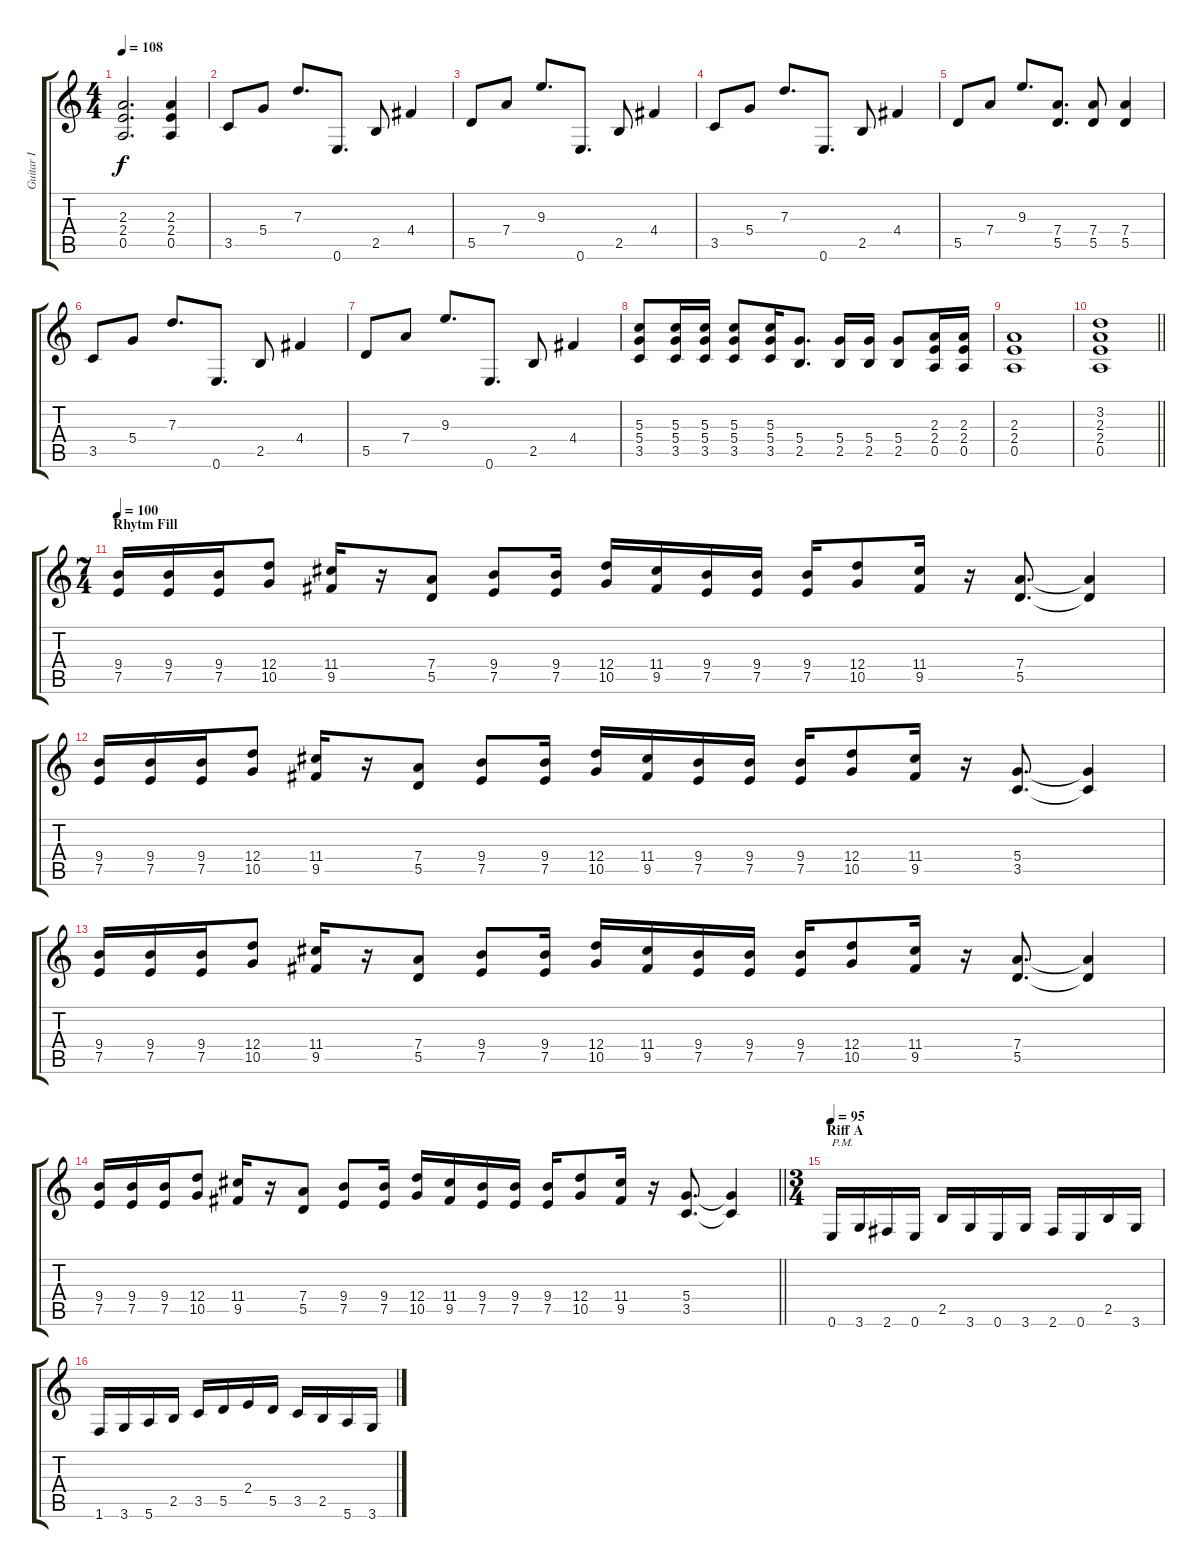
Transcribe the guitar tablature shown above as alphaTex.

\track ("Guitar I" "Guitar I") {instrument distortionguitar}
\staff {score tabs}
\tuning (E4 B3 G3 D3 A2 E2) {hide}
\ts (4 4)
\tempo 108
\clef g2
\ks c
(2.3 2.4 0.5).2{d dy f} (2.3 2.4 0.5).4 |
3.5.8 5.4.8 7.3.8{d} 0.6.8{d} 2.5.8 4.4.4 |
5.5.8 7.4.8 9.3.8{d} 0.6.8{d} 2.5.8 4.4.4 |
3.5.8 5.4.8 7.3.8{d} 0.6.8{d} 2.5.8 4.4.4 |
5.5.8 7.4.8 9.3.8{d} (7.4 5.5).8{d} (7.4 5.5).8 (7.4 5.5).4 |
3.5.8 5.4.8 7.3.8{d} 0.6.8{d} 2.5.8 4.4.4 |
5.5.8 7.4.8 9.3.8{d} 0.6.8{d} 2.5.8 4.4.4 |
(5.3 5.4 3.5).8 (5.3 5.4 3.5).16 (5.3 5.4 3.5).16 (5.3 5.4 3.5).8 (5.3 5.4 3.5).16 (5.4 2.5).8{d} (5.4 2.5).16 (5.4 2.5).16 (5.4 2.5).8 (2.3 2.4 0.5).16 (2.3 2.4 0.5).16 |
(2.3 2.4 0.5).1 |
\barLineRight lightlight
(3.2 2.3 2.4 0.5).1 |
\ts (7 4)
\section ("" "Rhytm Fill")
\tempo 100
(9.4 7.5).16 (9.4 7.5).16 (9.4 7.5).16 (12.4 10.5).8 (11.4 9.5).16 r.16 (7.4 5.5).8 (9.4 7.5).8 (9.4 7.5).16 (12.4 10.5).16 (11.4 9.5).16 (9.4 7.5).16 (9.4 7.5).16 (9.4 7.5).16 (12.4 10.5).8 (11.4 9.5).16 r.16 (7.4 5.5).8{d} (7.4{t} 5.5{t}).4 |
(9.4 7.5).16 (9.4 7.5).16 (9.4 7.5).16 (12.4 10.5).8 (11.4 9.5).16 r.16 (7.4 5.5).8 (9.4 7.5).8 (9.4 7.5).16 (12.4 10.5).16 (11.4 9.5).16 (9.4 7.5).16 (9.4 7.5).16 (9.4 7.5).16 (12.4 10.5).8 (11.4 9.5).16 r.16 (5.4 3.5).8{d} (5.4{t} 3.5{t}).4 |
(9.4 7.5).16 (9.4 7.5).16 (9.4 7.5).16 (12.4 10.5).8 (11.4 9.5).16 r.16 (7.4 5.5).8 (9.4 7.5).8 (9.4 7.5).16 (12.4 10.5).16 (11.4 9.5).16 (9.4 7.5).16 (9.4 7.5).16 (9.4 7.5).16 (12.4 10.5).8 (11.4 9.5).16 r.16 (7.4 5.5).8{d} (7.4{t} 5.5{t}).4 |
\barLineRight lightlight
(9.4 7.5).16 (9.4 7.5).16 (9.4 7.5).16 (12.4 10.5).8 (11.4 9.5).16 r.16 (7.4 5.5).8 (9.4 7.5).8 (9.4 7.5).16 (12.4 10.5).16 (11.4 9.5).16 (9.4 7.5).16 (9.4 7.5).16 (9.4 7.5).16 (12.4 10.5).8 (11.4 9.5).16 r.16 (5.4 3.5).8{d} (5.4{t} 3.5{t}).4 |
\ts (3 4)
\section ("" "Riff A")
\tempo 95
0.6.16{txt "P.M."} 3.6.16 2.6.16 0.6.16 2.5.16 3.6.16 0.6.16 3.6.16 2.6.16 0.6.16 2.5.16 3.6.16 |
1.6.16 3.6.16 5.6.16 2.5.16 3.5.16 5.5.16 2.4.16 5.5.16 3.5.16 2.5.16 5.6.16 3.6.16
